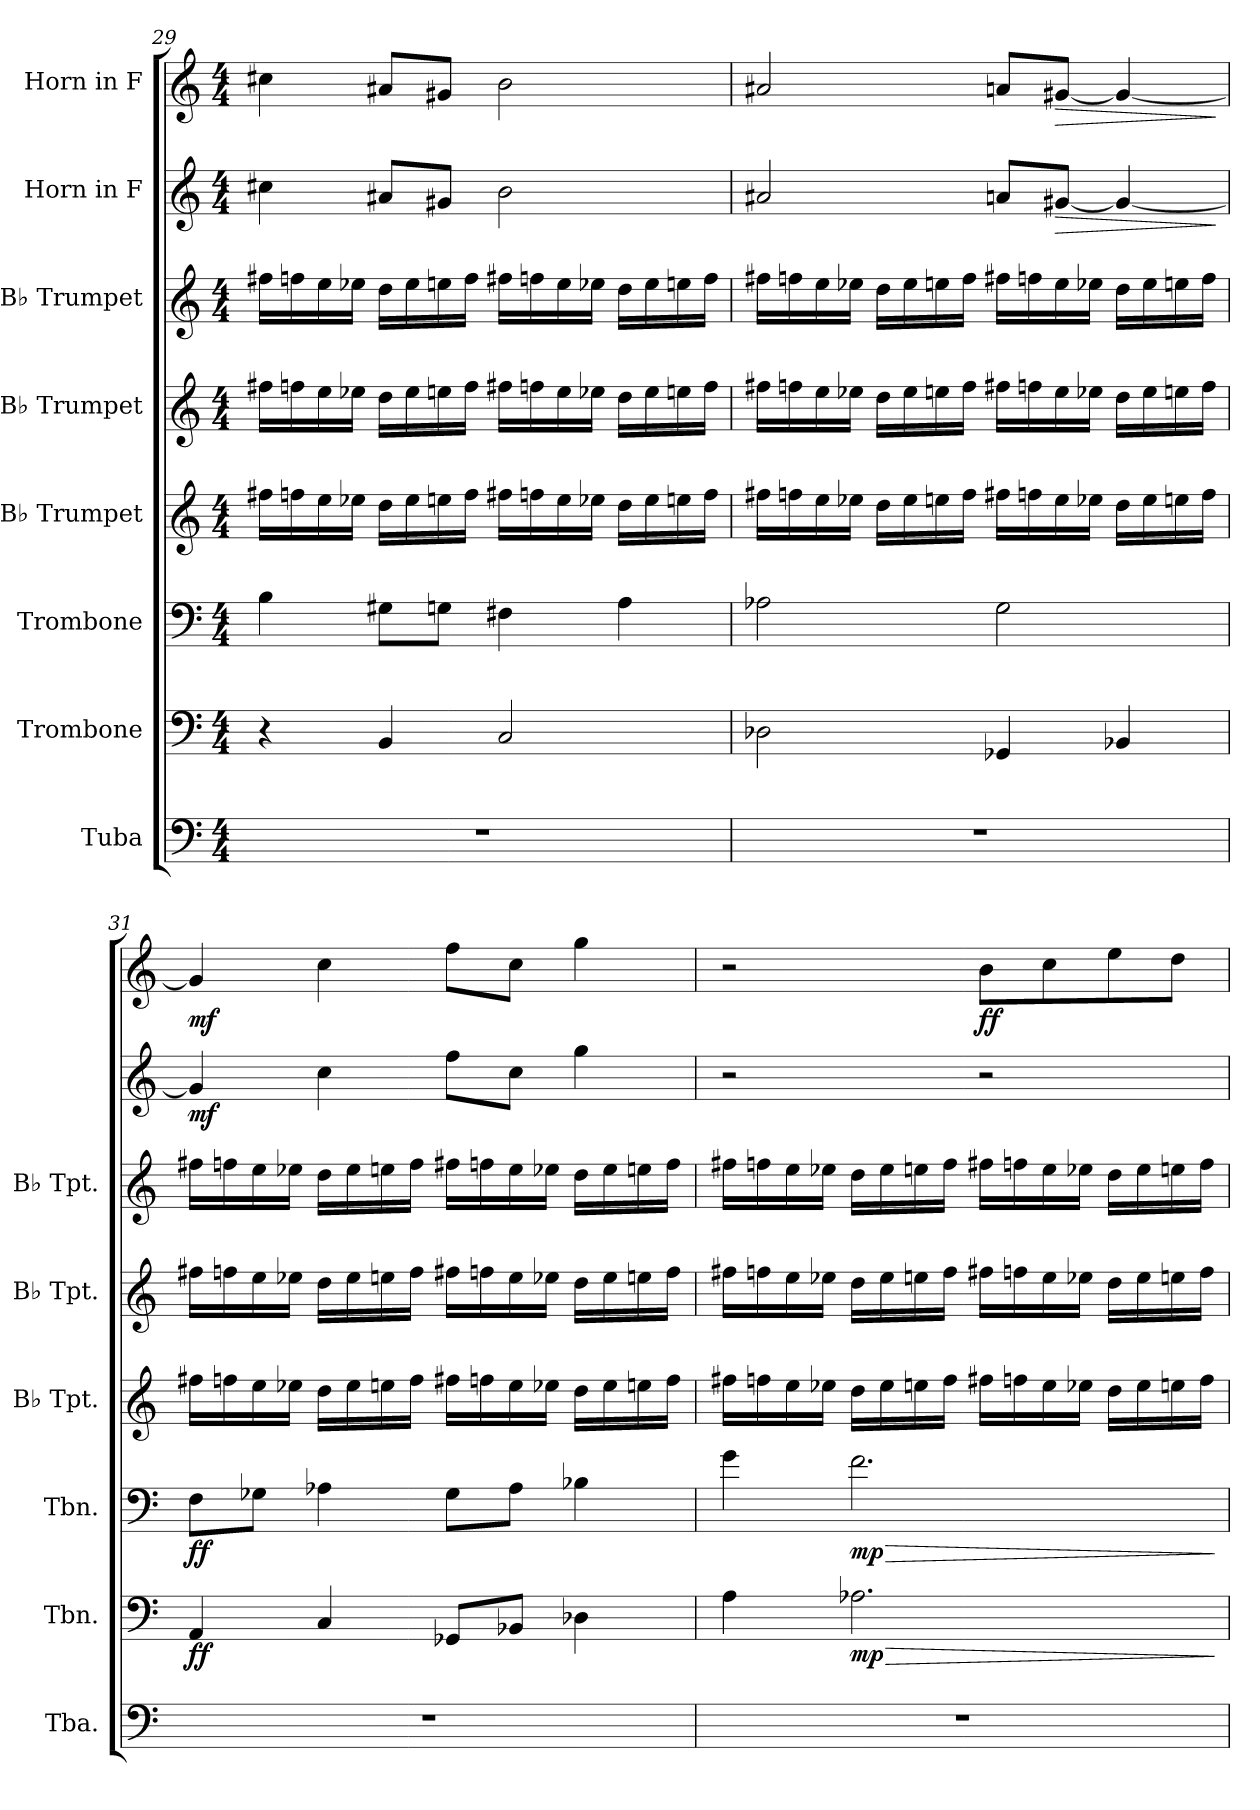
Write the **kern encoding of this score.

**kern	**kern	**dynam	**kern	**dynam	**kern	**kern	**kern	**kern	**dynam	**kern	**dynam
*part8	*part7	*part7	*part6	*part6	*part5	*part4	*part3	*part2	*part2	*part1	*part1
*staff8	*staff7	*staff7	*staff6	*staff6	*staff5	*staff4	*staff3	*staff2	*staff2	*staff1	*staff1
*I"Tuba	*I"Trombone	*	*I"Trombone	*	*I"B♭ Trumpet	*I"B♭ Trumpet	*I"B♭ Trumpet	*I"Horn in F	*	*I"Horn in F	*
*I'Tba.	*I'Tbn.	*	*I'Tbn.	*	*I'B♭ Tpt.	*I'B♭ Tpt.	*I'B♭ Tpt.	*	*	*	*
!!LO:PB:g=z
*clefF4	*clefF4	*	*clefF4	*	*clefG2	*clefG2	*clefG2	*clefG2	*	*clefG2	*
*	*	*	*	*	*ITrd1c2	*ITrd1c2	*ITrd1c2	*ITrd4c7	*	*ITrd4c7	*
*k[]	*k[]	*	*k[]	*	*k[b-e-]	*k[b-e-]	*k[b-e-]	*k[b-]	*	*k[b-]	*
*M4/4	*M4/4	*	*M4/4	*	*M4/4	*M4/4	*M4/4	*M4/4	*	*M4/4	*
=29	=29	=29	=29	=29	=29	=29	=29	=29	=29	=29	=29
1r	4r	.	4B\	.	16een\LL	16een\LL	16een\LL	4f#X\	.	4f#X\	.
.	.	.	.	.	16ee-X\	16ee-X\	16ee-X\	.	.	.	.
.	.	.	.	.	16dd\	16dd\	16dd\	.	.	.	.
.	.	.	.	.	16dd-X\JJ	16dd-X\JJ	16dd-X\JJ	.	.	.	.
.	4BB/	.	8G#X\L	.	16cc\LL	16cc\LL	16cc\LL	8d#X/L	.	8d#X/L	.
.	.	.	.	.	16dd-\	16dd-\	16dd-\	.	.	.	.
.	.	.	8Gn\J	.	16ddn\	16ddn\	16ddn\	8c#X/J	.	8c#X/J	.
.	.	.	.	.	16ee-\JJ	16ee-\JJ	16ee-\JJ	.	.	.	.
.	2C/	.	4F#X\	.	16een\LL	16een\LL	16een\LL	2e\	.	2e\	.
.	.	.	.	.	16ee-X\	16ee-X\	16ee-X\	.	.	.	.
.	.	.	.	.	16dd\	16dd\	16dd\	.	.	.	.
.	.	.	.	.	16dd-X\JJ	16dd-X\JJ	16dd-X\JJ	.	.	.	.
.	.	.	4A\	.	16cc\LL	16cc\LL	16cc\LL	.	.	.	.
.	.	.	.	.	16dd-\	16dd-\	16dd-\	.	.	.	.
.	.	.	.	.	16ddn\	16ddn\	16ddn\	.	.	.	.
.	.	.	.	.	16ee-\JJ	16ee-\JJ	16ee-\JJ	.	.	.	.
=30	=30	=30	=30	=30	=30	=30	=30	=30	=30	=30	=30
1r	2D-X\	.	2A-X\	.	16een\LL	16een\LL	16een\LL	2d#X/	.	2d#X/	.
.	.	.	.	.	16ee-X\	16ee-X\	16ee-X\	.	.	.	.
.	.	.	.	.	16dd\	16dd\	16dd\	.	.	.	.
.	.	.	.	.	16dd-X\JJ	16dd-X\JJ	16dd-X\JJ	.	.	.	.
.	.	.	.	.	16cc\LL	16cc\LL	16cc\LL	.	.	.	.
.	.	.	.	.	16dd-\	16dd-\	16dd-\	.	.	.	.
.	.	.	.	.	16ddn\	16ddn\	16ddn\	.	.	.	.
.	.	.	.	.	16ee-\JJ	16ee-\JJ	16ee-\JJ	.	.	.	.
.	4GG-X/	.	2G\	.	16een\LL	16een\LL	16een\LL	8dn/L	.	8dn/L	.
.	.	.	.	.	16ee-X\	16ee-X\	16ee-X\	.	.	.	.
!	!	!	!	!	!	!	!	!	!LO:HP:b	!	!LO:HP:b
.	.	.	.	.	16dd\	16dd\	16dd\	[8c#X/J	>	[8c#X/J	>
.	.	.	.	.	16dd-X\JJ	16dd-X\JJ	16dd-X\JJ	.	.	.	.
.	4BB-X/	.	.	.	16cc\LL	16cc\LL	16cc\LL	4c#/_	.	4c#/_	.
.	.	.	.	.	16dd-\	16dd-\	16dd-\	.	.	.	.
.	.	.	.	.	16ddn\	16ddn\	16ddn\	.	.	.	.
.	.	.	.	.	16ee-\JJ	16ee-\JJ	16ee-\JJ	.	.	.	.
.	.	.	.	.	.	.	.	.	]	.	]
!!LO:PB:g=z
=31	=31	=31	=31	=31	=31	=31	=31	=31	=31	=31	=31
!	!	!LO:DY:b	!	!LO:DY:b	!	!	!	!	!LO:DY:b	!	!LO:DY:b
1r	4AA/	ff	8F\L	ff	16een\LL	16een\LL	16een\LL	4c#/]	mf	4c#/]	mf
.	.	.	.	.	16ee-X\	16ee-X\	16ee-X\	.	.	.	.
.	.	.	8G-X\J	.	16dd\	16dd\	16dd\	.	.	.	.
.	.	.	.	.	16dd-X\JJ	16dd-X\JJ	16dd-X\JJ	.	.	.	.
.	4C/	.	4A-X\	.	16cc\LL	16cc\LL	16cc\LL	4f\	.	4f\	.
.	.	.	.	.	16dd-\	16dd-\	16dd-\	.	.	.	.
.	.	.	.	.	16ddn\	16ddn\	16ddn\	.	.	.	.
.	.	.	.	.	16ee-\JJ	16ee-\JJ	16ee-\JJ	.	.	.	.
.	8GG-X/L	.	8G-\L	.	16een\LL	16een\LL	16een\LL	8b-\L	.	8b-\L	.
.	.	.	.	.	16ee-X\	16ee-X\	16ee-X\	.	.	.	.
.	8BB-X/J	.	8A-\J	.	16dd\	16dd\	16dd\	8f\J	.	8f\J	.
.	.	.	.	.	16dd-X\JJ	16dd-X\JJ	16dd-X\JJ	.	.	.	.
.	4D-X\	.	4B-X\	.	16cc\LL	16cc\LL	16cc\LL	4cc\	.	4cc\	.
.	.	.	.	.	16dd-\	16dd-\	16dd-\	.	.	.	.
.	.	.	.	.	16ddn\	16ddn\	16ddn\	.	.	.	.
.	.	.	.	.	16ee-\JJ	16ee-\JJ	16ee-\JJ	.	.	.	.
=32	=32	=32	=32	=32	=32	=32	=32	=32	=32	=32	=32
1r	4A\	.	4g\	.	16een\LL	16een\LL	16een\LL	2r	.	2r	.
.	.	.	.	.	16ee-X\	16ee-X\	16ee-X\	.	.	.	.
.	.	.	.	.	16dd\	16dd\	16dd\	.	.	.	.
.	.	.	.	.	16dd-X\JJ	16dd-X\JJ	16dd-X\JJ	.	.	.	.
!	!	!LO:HP:b	!	!LO:HP:b	!	!	!	!	!	!	!
!	!	!LO:DY:n=1:b	!	!LO:DY:n=1:b	!	!	!	!	!	!	!
.	2.A-X\	> mp	2.f\	> mp	16cc\LL	16cc\LL	16cc\LL	.	.	.	.
.	.	.	.	.	16dd-\	16dd-\	16dd-\	.	.	.	.
.	.	.	.	.	16ddn\	16ddn\	16ddn\	.	.	.	.
.	.	.	.	.	16ee-\JJ	16ee-\JJ	16ee-\JJ	.	.	.	.
!	!	!	!	!	!	!	!	!	!	!	!LO:DY:b
.	.	.	.	.	16een\LL	16een\LL	16een\LL	2r	.	8e\L	ff
.	.	.	.	.	16ee-X\	16ee-X\	16ee-X\	.	.	.	.
.	.	.	.	.	16dd\	16dd\	16dd\	.	.	8f\	.
.	.	.	.	.	16dd-X\JJ	16dd-X\JJ	16dd-X\JJ	.	.	.	.
.	.	.	.	.	16cc\LL	16cc\LL	16cc\LL	.	.	8a\	.
.	.	.	.	.	16dd-\	16dd-\	16dd-\	.	.	.	.
.	.	.	.	.	16ddn\	16ddn\	16ddn\	.	.	8g\J	.
.	.	.	.	.	16ee-\JJ	16ee-\JJ	16ee-\JJ	.	.	.	.
.	.	]	.	]	.	.	.	.	.	.	.
=	=	=	=	=	=	=	=	=	=	=	=
*-	*-	*-	*-	*-	*-	*-	*-	*-	*-	*-	*-
